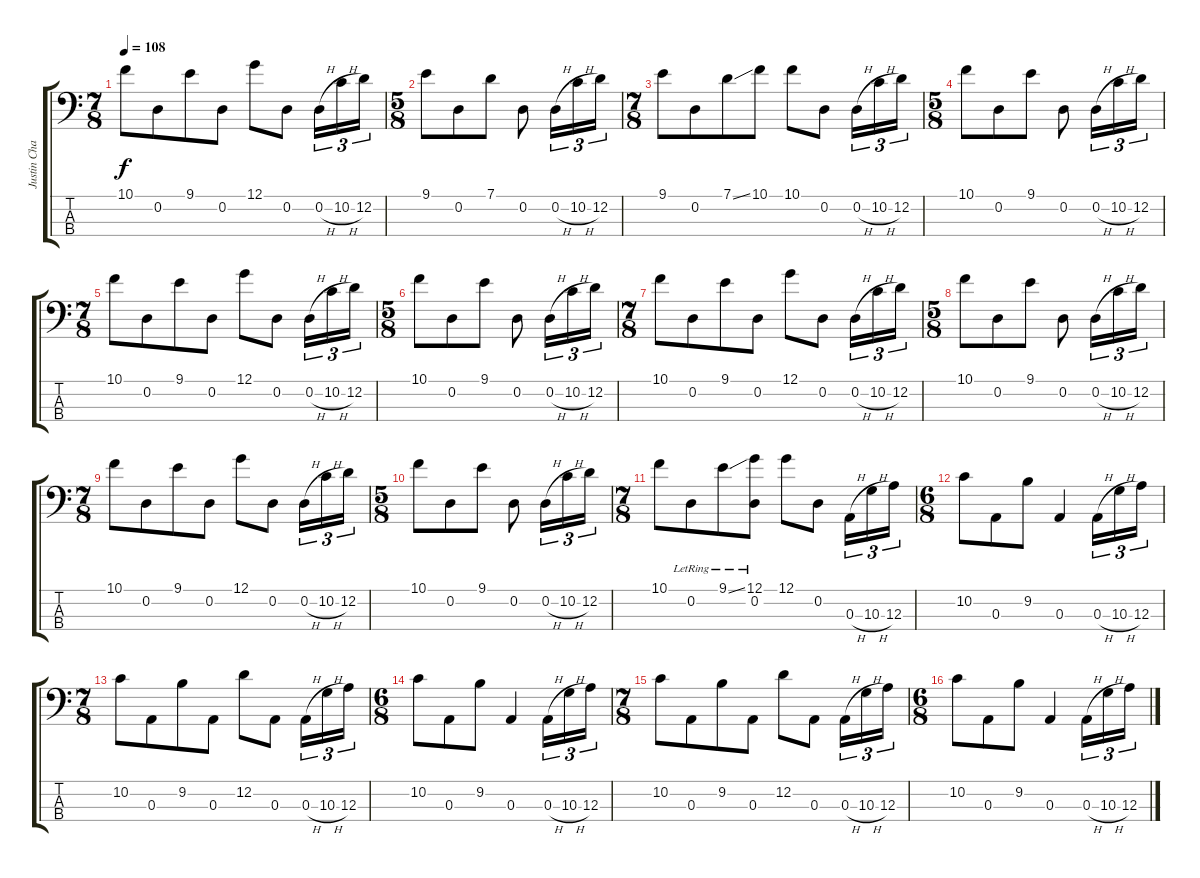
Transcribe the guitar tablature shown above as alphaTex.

\track ("Justin Chancellor" "Justin Cha") {instrument electricbasspick}
\staff {score tabs}
\tuning (G2 D2 A1 D1) {hide}
\ts (7 8)
\tempo 108
\clef f4
\ks c
10.1.8{dy f} 0.2.8 9.1.8 0.2.8 12.1.8 0.2.8 0.2{h}.16{tu (3 2)} 10.2{h}.16{tu (3 2)} 12.2.16{tu (3 2)} |
\ts (5 8)
9.1.8 0.2.8 7.1.8 0.2.8 0.2{h}.16{tu (3 2)} 10.2{h}.16{tu (3 2)} 12.2.16{tu (3 2)} |
\ts (7 8)
9.1.8 0.2.8 7.1{ss}.8 10.1.8 10.1.8 0.2.8 0.2{h}.16{tu (3 2)} 10.2{h}.16{tu (3 2)} 12.2.16{tu (3 2)} |
\ts (5 8)
10.1.8 0.2.8 9.1.8 0.2.8 0.2{h}.16{tu (3 2)} 10.2{h}.16{tu (3 2)} 12.2.16{tu (3 2)} |
\ts (7 8)
10.1.8 0.2.8 9.1.8 0.2.8 12.1.8 0.2.8 0.2{h}.16{tu (3 2)} 10.2{h}.16{tu (3 2)} 12.2.16{tu (3 2)} |
\ts (5 8)
10.1.8 0.2.8 9.1.8 0.2.8 0.2{h}.16{tu (3 2)} 10.2{h}.16{tu (3 2)} 12.2.16{tu (3 2)} |
\ts (7 8)
10.1.8 0.2.8 9.1.8 0.2.8 12.1.8 0.2.8 0.2{h}.16{tu (3 2)} 10.2{h}.16{tu (3 2)} 12.2.16{tu (3 2)} |
\ts (5 8)
10.1.8 0.2.8 9.1.8 0.2.8 0.2{h}.16{tu (3 2)} 10.2{h}.16{tu (3 2)} 12.2.16{tu (3 2)} |
\ts (7 8)
10.1.8 0.2.8 9.1.8 0.2.8 12.1.8 0.2.8 0.2{h}.16{tu (3 2)} 10.2{h}.16{tu (3 2)} 12.2.16{tu (3 2)} |
\ts (5 8)
10.1.8 0.2.8 9.1.8 0.2.8 0.2{h}.16{tu (3 2)} 10.2{h}.16{tu (3 2)} 12.2.16{tu (3 2)} |
\ts (7 8)
10.1.8 0.2{lr}.8 9.1{ss lr}.8 (12.1{lr} 0.2{lr}).8 12.1.8 0.2.8 0.3{h}.16{tu (3 2)} 10.3{h}.16{tu (3 2)} 12.3.16{tu (3 2)} |
\ts (6 8)
10.2.8 0.3.8 9.2.8 0.3.4 0.3{h}.16{tu (3 2)} 10.3{h}.16{tu (3 2)} 12.3.16{tu (3 2)} |
\ts (7 8)
10.2.8 0.3.8 9.2.8 0.3.8 12.2.8 0.3.8 0.3{h}.16{tu (3 2)} 10.3{h}.16{tu (3 2)} 12.3.16{tu (3 2)} |
\ts (6 8)
10.2.8 0.3.8 9.2.8 0.3.4 0.3{h}.16{tu (3 2)} 10.3{h}.16{tu (3 2)} 12.3.16{tu (3 2)} |
\ts (7 8)
10.2.8 0.3.8 9.2.8 0.3.8 12.2.8 0.3.8 0.3{h}.16{tu (3 2)} 10.3{h}.16{tu (3 2)} 12.3.16{tu (3 2)} |
\ts (6 8)
10.2.8 0.3.8 9.2.8 0.3.4 0.3{h}.16{tu (3 2)} 10.3{h}.16{tu (3 2)} 12.3.16{tu (3 2)}
